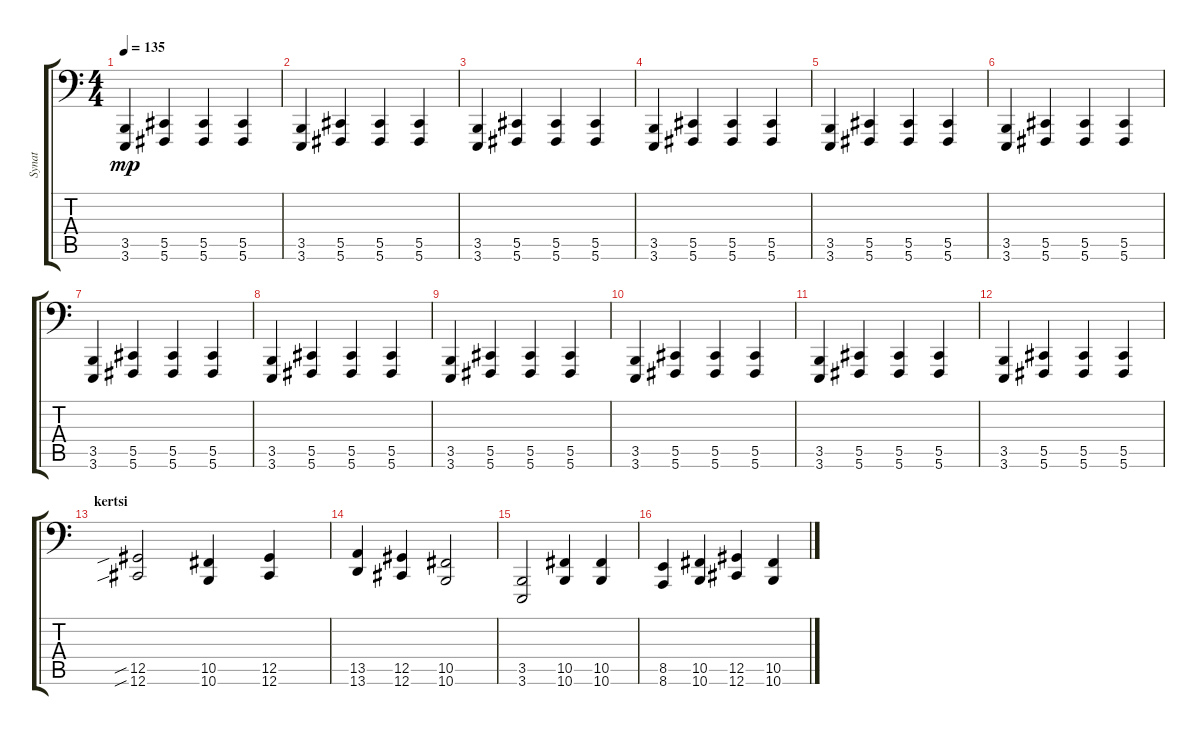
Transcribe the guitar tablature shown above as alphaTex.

\track ("Synat" "Synat") {instrument stringensemble1}
\staff {score tabs}
\tuning (Eb3 Bb2 Gb2 Db2 Ab1 Db1) {hide}
\ts (4 4)
\tempo 135
\clef f4
\ks c
(3.5 3.6).4{dy mp} (5.5 5.6).4 (5.5 5.6).4 (5.5 5.6).4 |
(3.5 3.6).4 (5.5 5.6).4 (5.5 5.6).4 (5.5 5.6).4 |
(3.5 3.6).4 (5.5 5.6).4 (5.5 5.6).4 (5.5 5.6).4 |
(3.5 3.6).4 (5.5 5.6).4 (5.5 5.6).4 (5.5 5.6).4 |
(3.5 3.6).4 (5.5 5.6).4 (5.5 5.6).4 (5.5 5.6).4 |
(3.5 3.6).4 (5.5 5.6).4 (5.5 5.6).4 (5.5 5.6).4 |
(3.5 3.6).4 (5.5 5.6).4 (5.5 5.6).4 (5.5 5.6).4 |
(3.5 3.6).4 (5.5 5.6).4 (5.5 5.6).4 (5.5 5.6).4 |
(3.5 3.6).4 (5.5 5.6).4 (5.5 5.6).4 (5.5 5.6).4 |
(3.5 3.6).4 (5.5 5.6).4 (5.5 5.6).4 (5.5 5.6).4 |
(3.5 3.6).4 (5.5 5.6).4 (5.5 5.6).4 (5.5 5.6).4 |
(3.5 3.6).4 (5.5 5.6).4 (5.5 5.6).4 (5.5 5.6).4 |
\section ("" "kertsi")
(12.5{sib} 12.6{sib}).2 (10.5 10.6).4 (12.5 12.6).4 |
(13.5 13.6).4 (12.5 12.6).4 (10.5 10.6).2 |
(3.5 3.6).2 (10.5 10.6).4 (10.5 10.6).4 |
(8.5 8.6).4 (10.5 10.6).4 (12.5 12.6).4 (10.5 10.6).4
